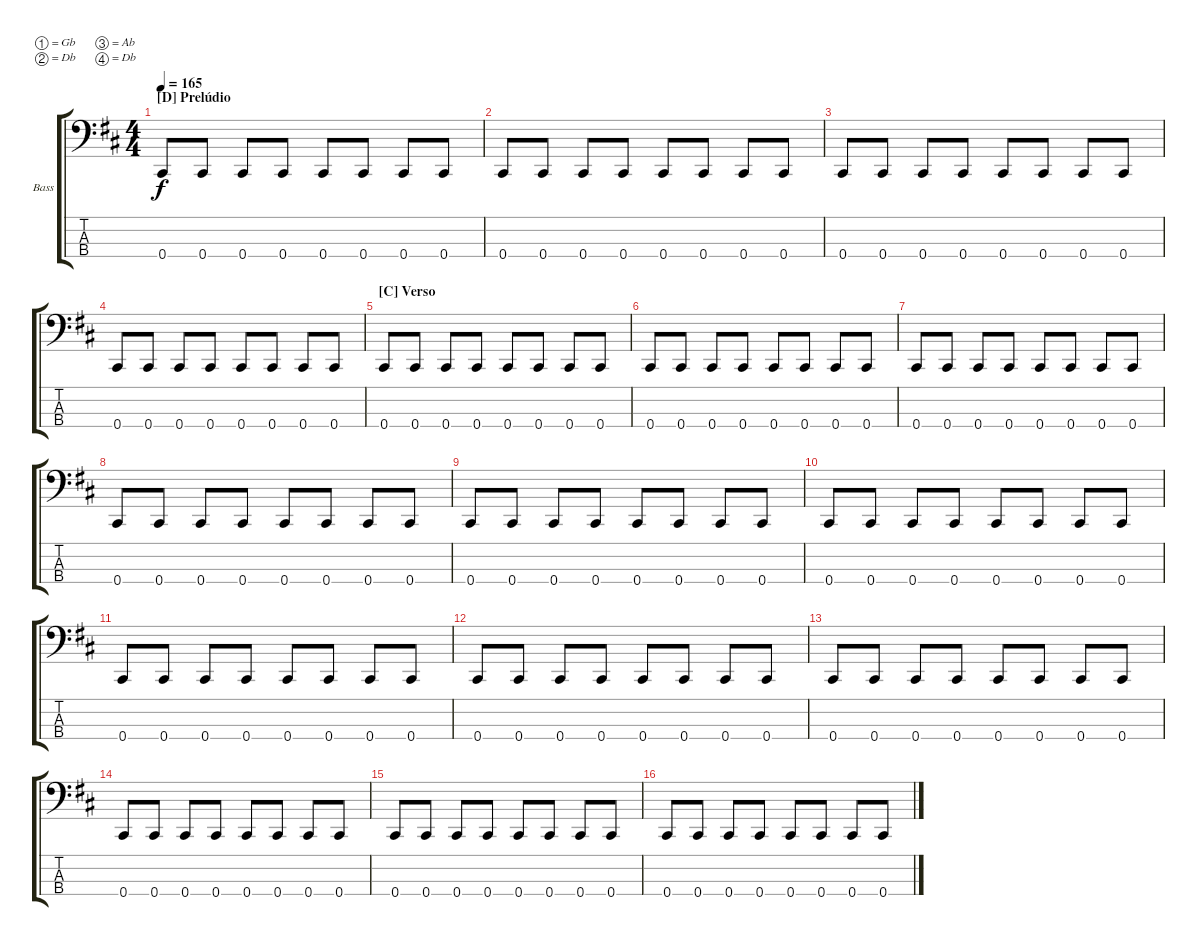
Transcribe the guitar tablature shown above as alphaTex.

\defaultSystemsLayout 4
\bracketExtendMode groupsimilarinstruments
\firstSystemTrackNameOrientation horizontal
\otherSystemsTrackNameOrientation horizontal
\track ("Baixo" "Bass") {multiBarRest instrument electricbassfinger}
\staff {score tabs}
\tuning (Gb2 Db2 Ab1 Db1)
\ts (4 4)
\section ("D" "Prelúdio")
\tempo 165
\clef f4
\ks d
0.4.8{dy f} 0.4.8 0.4.8 0.4.8 0.4.8 0.4.8 0.4.8 0.4.8 |
0.4.8 0.4.8 0.4.8 0.4.8 0.4.8 0.4.8 0.4.8 0.4.8 |
0.4.8 0.4.8 0.4.8 0.4.8 0.4.8 0.4.8 0.4.8 0.4.8 |
0.4.8 0.4.8 0.4.8 0.4.8 0.4.8 0.4.8 0.4.8 0.4.8 |
\section ("C" "Verso")
0.4.8 0.4.8 0.4.8 0.4.8 0.4.8 0.4.8 0.4.8 0.4.8 |
0.4.8 0.4.8 0.4.8 0.4.8 0.4.8 0.4.8 0.4.8 0.4.8 |
0.4.8 0.4.8 0.4.8 0.4.8 0.4.8 0.4.8 0.4.8 0.4.8 |
0.4.8 0.4.8 0.4.8 0.4.8 0.4.8 0.4.8 0.4.8 0.4.8 |
0.4.8 0.4.8 0.4.8 0.4.8 0.4.8 0.4.8 0.4.8 0.4.8 |
0.4.8 0.4.8 0.4.8 0.4.8 0.4.8 0.4.8 0.4.8 0.4.8 |
0.4.8 0.4.8 0.4.8 0.4.8 0.4.8 0.4.8 0.4.8 0.4.8 |
0.4.8 0.4.8 0.4.8 0.4.8 0.4.8 0.4.8 0.4.8 0.4.8 |
0.4.8 0.4.8 0.4.8 0.4.8 0.4.8 0.4.8 0.4.8 0.4.8 |
0.4.8 0.4.8 0.4.8 0.4.8 0.4.8 0.4.8 0.4.8 0.4.8 |
0.4.8 0.4.8 0.4.8 0.4.8 0.4.8 0.4.8 0.4.8 0.4.8 |
0.4.8 0.4.8 0.4.8 0.4.8 0.4.8 0.4.8 0.4.8 0.4.8
